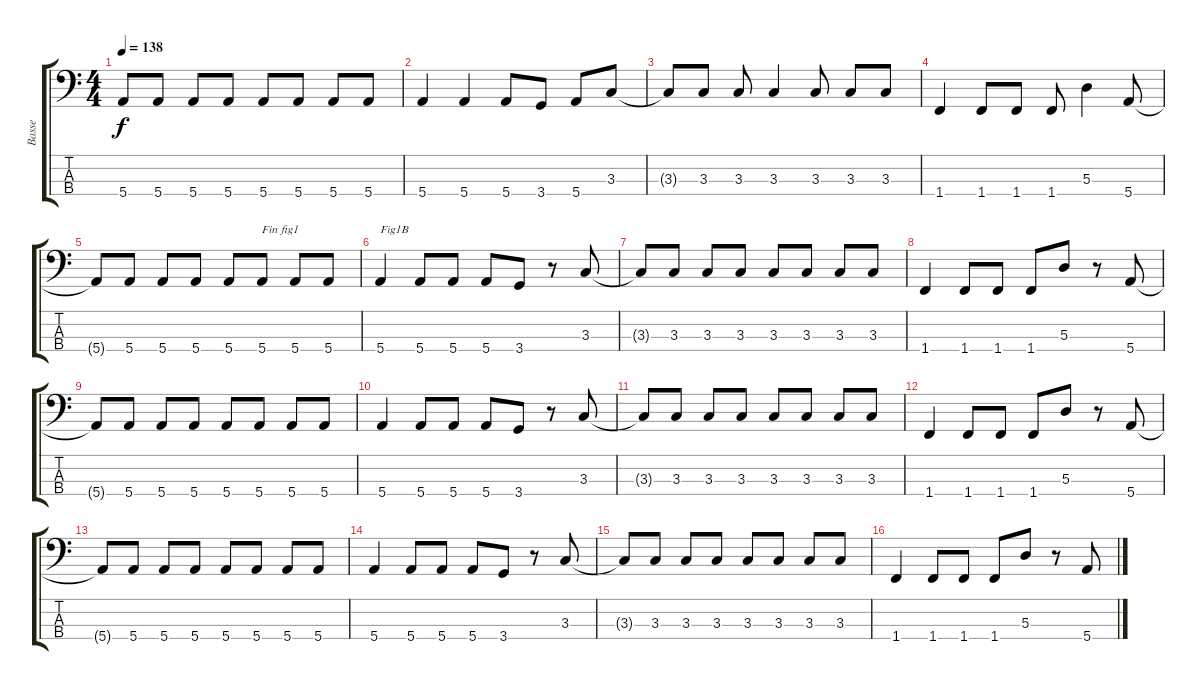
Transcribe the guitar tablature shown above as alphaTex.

\track ("Basse" "Basse") {instrument electricbasspick}
\staff {score tabs}
\tuning (G2 D2 A1 E1) {hide}
\ts (4 4)
\tempo 138
\clef f4
\ks c
5.4{t}.8{dy f} 5.4.8 5.4.8 5.4.8 5.4.8 5.4.8 5.4.8 5.4.8 |
5.4.4 5.4.4 5.4.8 3.4.8 5.4.8 3.3.8 |
3.3{t}.8 3.3.8 3.3.8 3.3.4 3.3.8 3.3.8 3.3.8 |
1.4.4 1.4.8 1.4.8 1.4.8 5.3.4 5.4.8 |
5.4{t}.8 5.4.8 5.4.8 5.4.8 5.4.8 5.4.8{txt "Fin fig1"} 5.4.8 5.4.8 |
5.4.4{txt "Fig1B"} 5.4.8 5.4.8 5.4.8 3.4.8 r.8 3.3.8 |
3.3{t}.8 3.3.8 3.3.8 3.3.8 3.3.8 3.3.8 3.3.8 3.3.8 |
1.4.4 1.4.8 1.4.8 1.4.8 5.3.8 r.8 5.4.8 |
5.4{t}.8 5.4.8 5.4.8 5.4.8 5.4.8 5.4.8 5.4.8 5.4.8 |
5.4.4 5.4.8 5.4.8 5.4.8 3.4.8 r.8 3.3.8 |
3.3{t}.8 3.3.8 3.3.8 3.3.8 3.3.8 3.3.8 3.3.8 3.3.8 |
1.4.4 1.4.8 1.4.8 1.4.8 5.3.8 r.8 5.4.8 |
5.4{t}.8 5.4.8 5.4.8 5.4.8 5.4.8 5.4.8 5.4.8 5.4.8 |
5.4.4 5.4.8 5.4.8 5.4.8 3.4.8 r.8 3.3.8 |
3.3{t}.8 3.3.8 3.3.8 3.3.8 3.3.8 3.3.8 3.3.8 3.3.8 |
1.4.4 1.4.8 1.4.8 1.4.8 5.3.8 r.8 5.4.8
